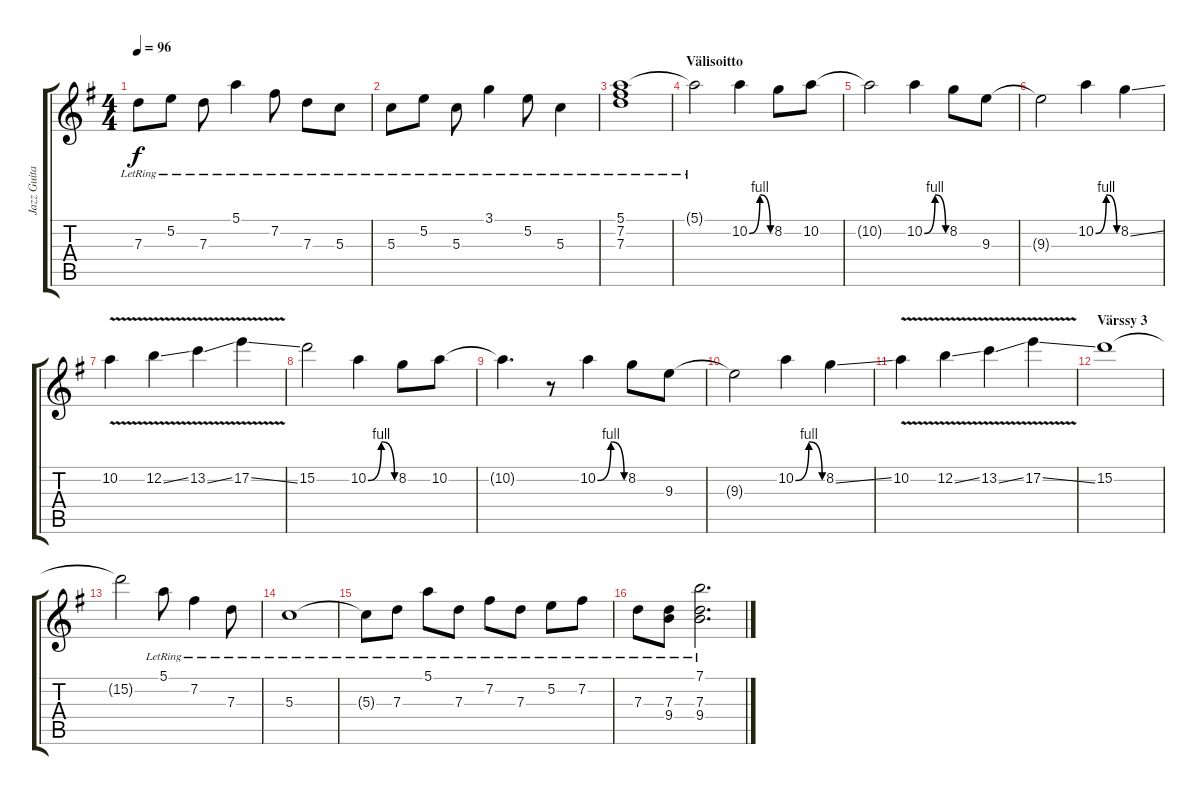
\track ("Jazz Guitar" "Jazz Guita") {instrument electricguitarjazz}
\staff {score tabs}
\tuning (E4 B3 G3 D3 A2 E2) {hide}
\ts (4 4)
\tempo 96
\clef g2
\ks g
7.3{lr t}.8{dy f} 5.2{lr}.8 7.3{lr}.8 5.1{lr}.4 7.2{lr}.8 7.3{lr}.8 5.3{lr}.8 |
5.3{lr}.8 5.2{lr}.8 5.3{lr}.8 3.1{lr}.4 5.2{lr}.8 5.3{lr}.4 |
(5.1{lr} 7.2{lr} 7.3{lr}).1 |
\section ("" "Välisoitto")
5.1{lr t}.2 10.2{be (custom 0 0 0 0 30 4 30 4 60 0)}.4 8.2.8 10.2.8 |
10.2{t}.2 10.2{be (custom 0 0 0 0 30 4 30 4 60 0)}.4 8.2.8 9.3.8 |
9.3{t}.2 10.2{be (custom 0 0 0 0 30 4 30 4 60 0)}.4 8.2{ss}.4 |
10.2{v}.4 12.2{v ss}.4 13.2{v ss}.4 17.2{v ss}.4 |
15.2.2 10.2{be (custom 0 0 0 0 30 4 30 4 60 0)}.4 8.2.8 10.2.8 |
10.2{t}.4{d} r.8 10.2{be (custom 0 0 0 0 30 4 30 4 60 0)}.4 8.2.8 9.3.8 |
9.3{t}.2 10.2{be (custom 0 0 0 0 30 4 30 4 60 0)}.4 8.2{ss}.4 |
10.2{v}.4 12.2{v ss}.4 13.2{v ss}.4 17.2{v ss}.4 |
\section ("" "Värssy 3")
15.2.1 |
15.2{t}.2 5.1{lr}.8 7.2{lr}.4 7.3{lr}.8 |
5.3{lr}.1 |
5.3{lr t}.8 7.3{lr}.8 5.1{lr}.8 7.3{lr}.8 7.2{lr}.8 7.3{lr}.8 5.2{lr}.8 7.2{lr}.8 |
7.3{lr}.8 (7.3{lr} 9.4{lr}).8 (7.1{lr} 7.3{lr} 9.4{lr}).2{d}
